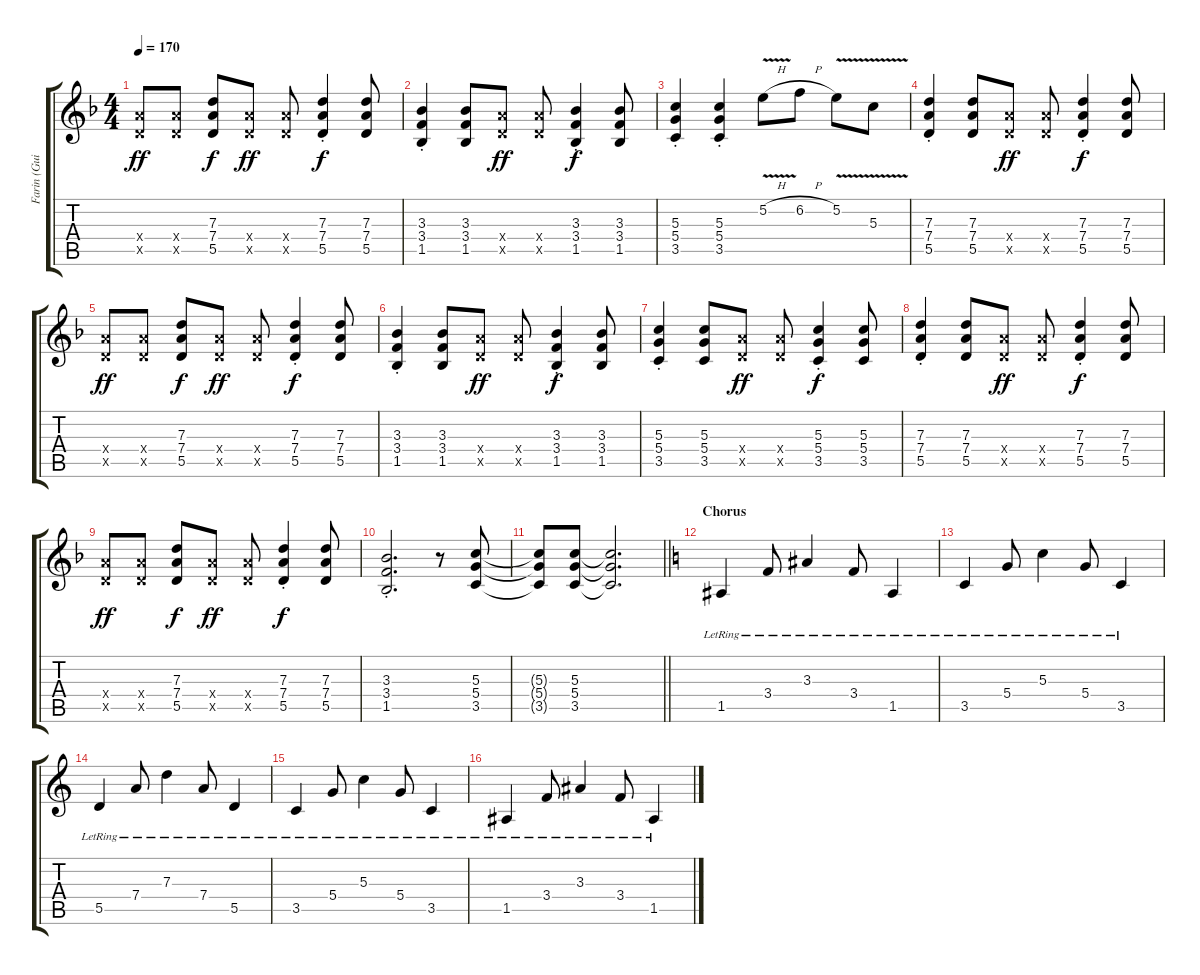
\track ("Farin (Guitar)" "Farin (Gui") {instrument distortionguitar}
\staff {score tabs}
\tuning (E4 B3 G3 D3 A2 E2) {hide}
\ts (4 4)
\tempo 170
\clef g2
\ks f
(7.4{x} 5.5{x}).8{dy ff} (7.4{x} 5.5{x}).8 (7.3 7.4 5.5).8{dy f} (7.4{x} 5.5{x}).8{dy ff} (7.4{x} 5.5{x}).8 (7.3{st} 7.4{st} 5.5{st}).4{dy f} (7.3 7.4 5.5).8 |
(3.3{st} 3.4{st} 1.5{st}).4 (3.3 3.4 1.5).8 (7.4{x} 5.5{x}).8{dy ff} (7.4{x} 5.5{x}).8 (3.3{st} 3.4{st} 1.5{st}).4{dy f} (3.3 3.4 1.5).8 |
(5.3{st} 5.4{st} 3.5{st}).4 (5.3{st} 5.4{st} 3.5{st}).4 5.2{v h}.8 6.2{h}.8 5.2{v}.8 5.3{v}.8 |
(7.3{st} 7.4{st} 5.5{st}).4 (7.3 7.4 5.5).8 (7.4{x} 5.5{x}).8{dy ff} (7.4{x} 5.5{x}).8 (7.3{st} 7.4{st} 5.5{st}).4{dy f} (7.3 7.4 5.5).8 |
(7.4{x} 5.5{x}).8{dy ff} (7.4{x} 5.5{x}).8 (7.3 7.4 5.5).8{dy f} (7.4{x} 5.5{x}).8{dy ff} (7.4{x} 5.5{x}).8 (7.3{st} 7.4{st} 5.5{st}).4{dy f} (7.3 7.4 5.5).8 |
(3.3{st} 3.4{st} 1.5{st}).4 (3.3 3.4 1.5).8 (7.4{x} 5.5{x}).8{dy ff} (7.4{x} 5.5{x}).8 (3.3{st} 3.4{st} 1.5{st}).4{dy f} (3.3 3.4 1.5).8 |
(5.3{st} 5.4{st} 3.5{st}).4 (5.3 5.4 3.5).8 (7.4{x} 5.5{x}).8{dy ff} (7.4{x} 5.5{x}).8 (5.3{st} 5.4{st} 3.5{st}).4{dy f} (5.3 5.4 3.5).8 |
(7.3{st} 7.4{st} 5.5{st}).4 (7.3 7.4 5.5).8 (7.4{x} 5.5{x}).8{dy ff} (7.4{x} 5.5{x}).8 (7.3{st} 7.4{st} 5.5{st}).4{dy f} (7.3 7.4 5.5).8 |
(7.4{x} 5.5{x}).8{dy ff} (7.4{x} 5.5{x}).8 (7.3 7.4 5.5).8{dy f} (7.4{x} 5.5{x}).8{dy ff} (7.4{x} 5.5{x}).8 (7.3{st} 7.4{st} 5.5{st}).4{dy f} (7.3 7.4 5.5).8 |
(3.3{st} 3.4{st} 1.5{st}).2{d} r.8 (5.3 5.4 3.5).8 |
\barLineRight lightlight
(5.3{t} 5.4{t} 3.5{t}).8 (5.3 5.4 3.5).8 (5.3{t} 5.4{t} 3.5{t}).2{d} |
\section ("" "Chorus")
\ks c
1.5{lr}.4{instrument electricguitarclean} 3.4{lr}.8 3.3{lr}.4 3.4{lr}.8 1.5{lr}.4 |
3.5{lr}.4 5.4{lr}.8 5.3{lr}.4 5.4{lr}.8 3.5{lr}.4 |
5.5{lr}.4 7.4{lr}.8 7.3{lr}.4 7.4{lr}.8 5.5{lr}.4 |
3.5{lr}.4 5.4{lr}.8 5.3{lr}.4 5.4{lr}.8 3.5{lr}.4 |
1.5{lr}.4 3.4{lr}.8 3.3{lr}.4 3.4{lr}.8 1.5{lr}.4
